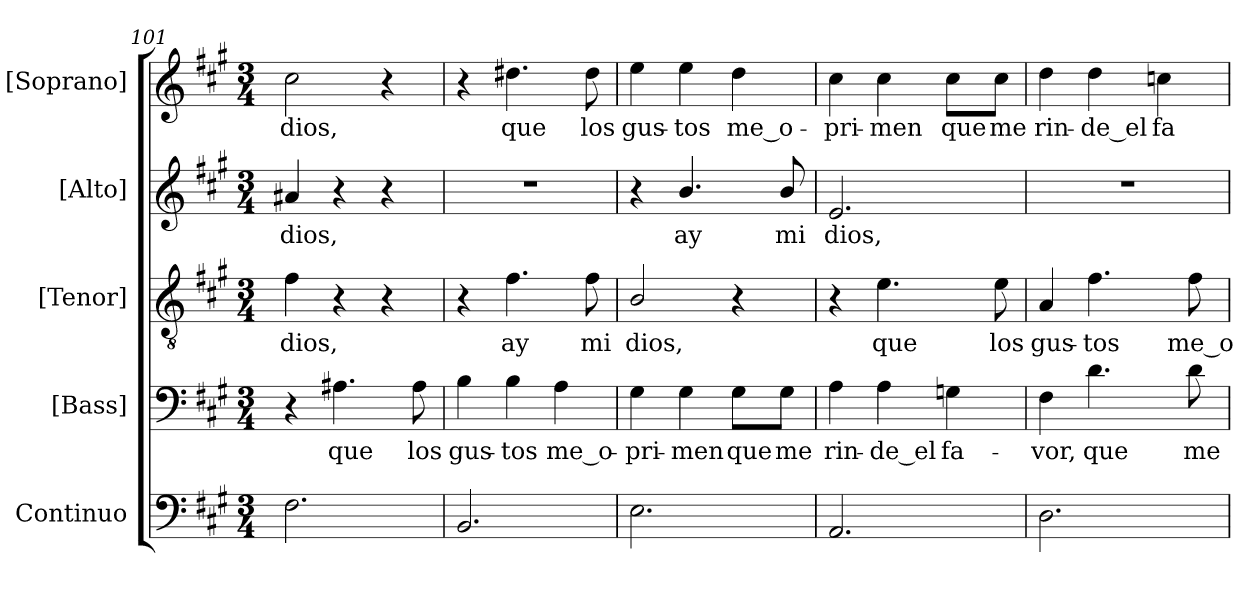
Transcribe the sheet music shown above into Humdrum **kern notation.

**kern	**kern	**text	**kern	**text	**kern	**text	**kern	**text
*part5	*part4	*part4	*part3	*part3	*part2	*part2	*part1	*part1
*staff5	*staff4	*staff4	*staff3	*staff3	*staff2	*staff2	*staff1	*staff1
*I"Continuo	*I"[Bass]	*	*I"[Tenor]	*	*I"[Alto]	*	*I"[Soprano]	*
*I'Cont.	*I'B.	*	*I'T.	*	*I'A.	*	*I'S.	*
*clefF4	*clefF4	*	*clefGv2	*	*clefG2	*	*clefG2	*
*	*	*	*ITrd7c12	*	*	*	*	*
*k[f#c#g#]	*k[f#c#g#]	*	*k[f#c#g#]	*	*k[f#c#g#]	*	*k[f#c#g#]	*
*A:	*A:	*	*A:	*	*A:	*	*A:	*
*M3/4	*M3/4	*	*M3/4	*	*M3/4	*	*M3/4	*
=101	=101	=101	=101	=101	=101	=101	=101	=101
!	!	!	!	!LO:LY:b:color=#000000	!	!	!	!
!	!	!	!	!	!	!LO:LY:b:color=#000000	!	!
!	!	!	!	!	!	!	!	!LO:LY:b:color=#000000
2.F#i\	4r	.	4F#i\	dios,	4a#Xi/	dios,	2cc#i\	dios,
!	!	!LO:LY:b:color=#000000	!	!	!	!	!	!
.	4.A#Xi\	que	4r	.	4r	.	.	.
.	.	.	4r	.	4r	.	4r	.
!	!	!LO:LY:b:color=#000000	!	!	!	!	!	!
.	8A#i\	los	.	.	.	.	.	.
=102	=102	=102	=102	=102	=102	=102	=102	=102
!	!	!LO:LY:b:color=#000000	!	!	!LO:N:vis=1	!	!	!
2.BBi/	4Bi\	gus-	4r	.	2.r	.	4r	.
!	!	!LO:LY:b:color=#000000	!	!	!	!	!	!
!	!	!	!	!LO:LY:b:color=#000000	!	!	!	!
!	!	!	!	!	!	!	!	!LO:LY:b:color=#000000
.	4Bi\	-tos	4.F#i\	ay	.	.	4.dd#Xi\	que
!	!	!LO:LY:b:color=#000000	!	!	!	!	!	!
.	4Ai\	me_o-	.	.	.	.	.	.
!	!	!	!	!LO:LY:b:color=#000000	!	!	!	!
!	!	!	!	!	!	!	!	!LO:LY:b:color=#000000
.	.	.	8F#i\	mi	.	.	8dd#i\	los
=103	=103	=103	=103	=103	=103	=103	=103	=103
!	!	!LO:LY:b:color=#000000	!	!	!	!	!	!
!	!	!	!	!LO:LY:b:color=#000000	!	!	!	!
!	!	!	!	!	!	!	!	!LO:LY:b:color=#000000
2.Ei\	4G#i\	-pri-	2BBi/	dios,	4r	.	4eei\	gus-
!	!	!LO:LY:b:color=#000000	!	!	!	!	!	!
!	!	!	!	!	!	!LO:LY:b:color=#000000	!	!
!	!	!	!	!	!	!	!	!LO:LY:b:color=#000000
.	4G#i\	-men	.	.	4.bi/	ay	4eei\	-tos
!	!	!LO:LY:b:color=#000000	!	!	!	!	!	!
!	!	!	!	!	!	!	!	!LO:LY:b:color=#000000
.	8G#i\L	que	4r	.	.	.	4ddi\	me_o-
!	!	!LO:LY:b:color=#000000	!	!	!	!	!	!
!	!	!	!	!	!	!LO:LY:b:color=#000000	!	!
.	8G#i\J	me	.	.	8bi/	mi	.	.
=104	=104	=104	=104	=104	=104	=104	=104	=104
!	!	!LO:LY:b:color=#000000	!	!	!	!	!	!
!	!	!	!	!	!	!LO:LY:b:color=#000000	!	!
!	!	!	!	!	!	!	!	!LO:LY:b:color=#000000
2.AAi/	4Ai\	rin-	4r	.	2.ei/	dios,	4cc#i\	-pri-
!	!	!LO:LY:b:color=#000000	!	!	!	!	!	!
!	!	!	!	!LO:LY:b:color=#000000	!	!	!	!
!	!	!	!	!	!	!	!	!LO:LY:b:color=#000000
.	4Ai\	-de_el	4.Ei\	que	.	.	4cc#i\	-men
!	!	!LO:LY:b:color=#000000	!	!	!	!	!	!
!	!	!	!	!	!	!	!	!LO:LY:b:color=#000000
.	4Gni\	fa-	.	.	.	.	8cc#i\L	que
!	!	!	!	!LO:LY:b:color=#000000	!	!	!	!
!	!	!	!	!	!	!	!	!LO:LY:b:color=#000000
.	.	.	8Ei\	los	.	.	8cc#i\J	me
=105	=105	=105	=105	=105	=105	=105	=105	=105
!	!	!LO:LY:b:color=#000000	!	!	!	!	!	!
!	!	!	!	!LO:LY:b:color=#000000	!LO:N:vis=1	!	!	!
!	!	!	!	!	!	!	!	!LO:LY:b:color=#000000
2.Di\	4F#i\	-vor,	4AAi/	gus-	2.r	.	4ddi\	rin-
!	!	!LO:LY:b:color=#000000	!	!	!	!	!	!
!	!	!	!	!LO:LY:b:color=#000000	!	!	!	!
!	!	!	!	!	!	!	!	!LO:LY:b:color=#000000
.	4.di\	que	4.F#i\	-tos	.	.	4ddi\	-de_el
!	!	!	!	!	!	!	!	!LO:LY:b:color=#000000
.	.	.	.	.	.	.	4ccni\	fa-
!	!	!LO:LY:b:color=#000000	!	!	!	!	!	!
!	!	!	!	!LO:LY:b:color=#000000	!	!	!	!
.	8di\	me	8F#i\	me_o-	.	.	.	.
=	=	=	=	=	=	=	=	=
*-	*-	*-	*-	*-	*-	*-	*-	*-
